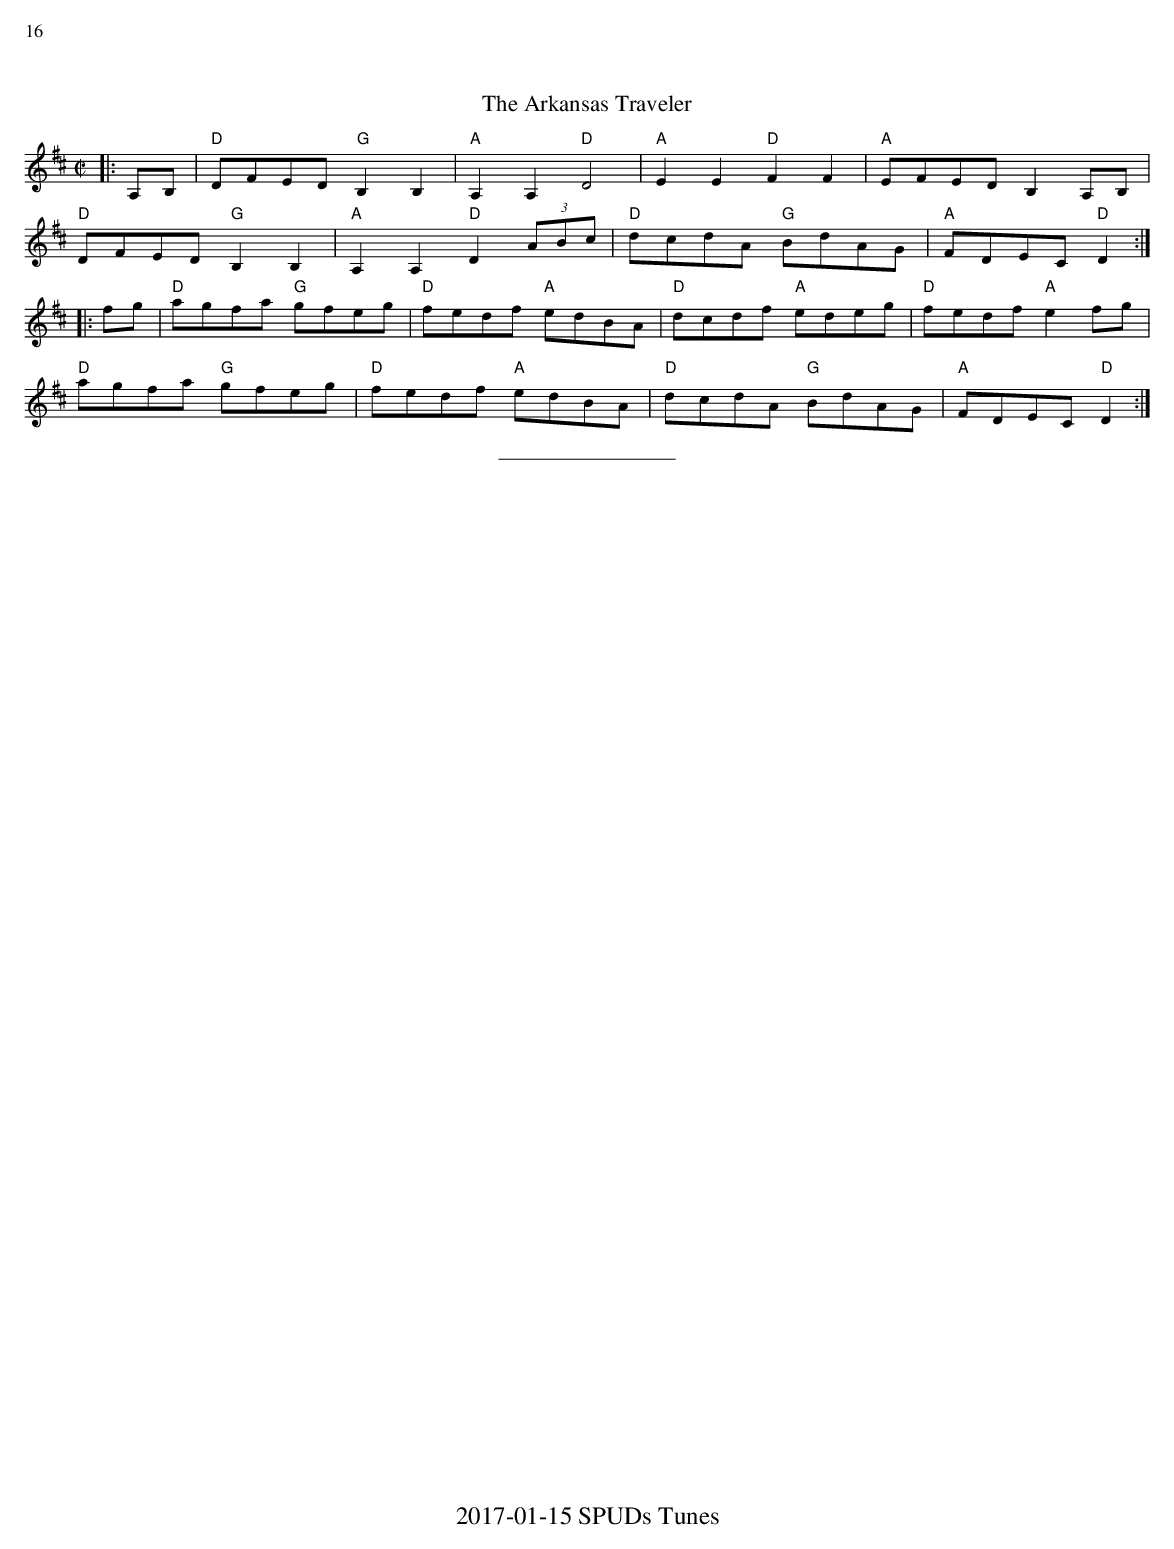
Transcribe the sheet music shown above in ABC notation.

X:1
%%text 16
T: The Arkansas Traveler
M:C|
L: 1/8
K: D
|:A,B,|"D"DFED "G"B,2B,2|"A"A,2A,2 "D"D4|"A"E2E2 "D"F2F2|"A"EFED B,2 A,B,|
"D"DFED "G"B,2B,2|"A"A,2A,2 "D"D2 (3ABc|"D"dcdA "G"BdAG|"A"FDEC "D"D2:|
|:fg|"D"agfa "G"gfeg|"D"fedf "A"edBA|"D"dcdf "A"edeg|"D"fedf "A"e2fg|
"D"agfa "G"gfeg|"D"fedf "A"edBA|"D"dcdA "G"BdAG|"A"FDEC "D"D2:|
